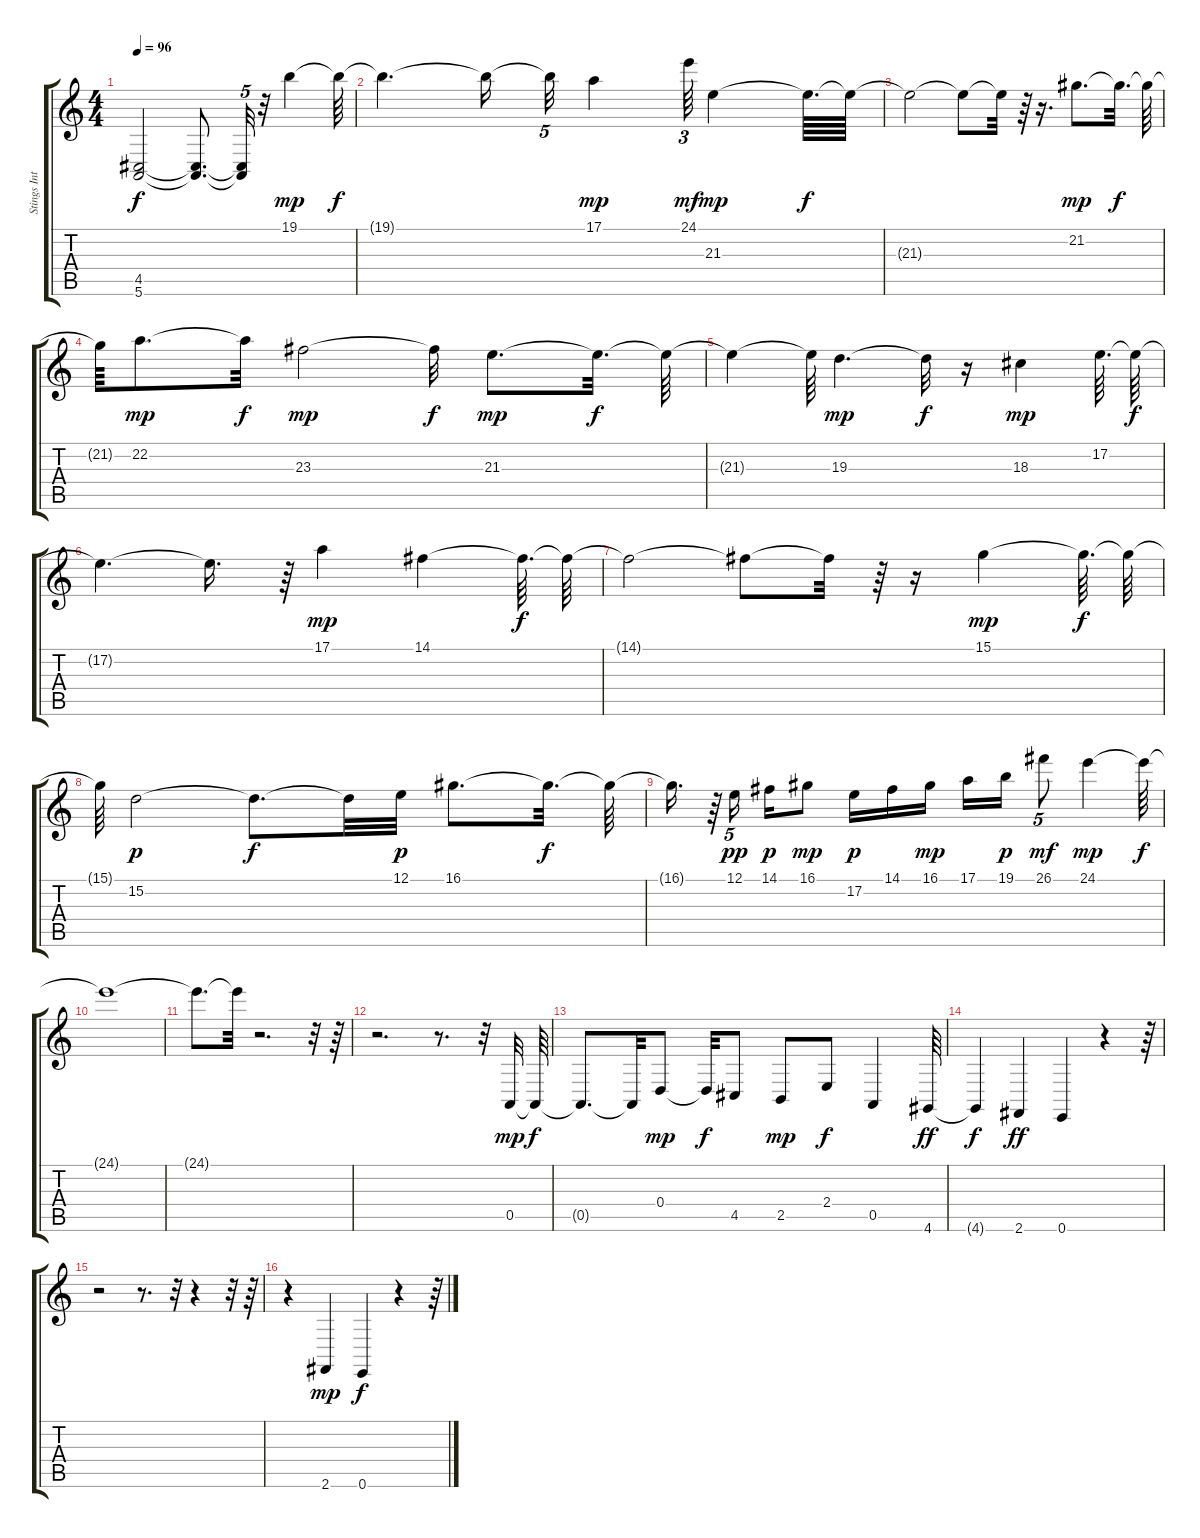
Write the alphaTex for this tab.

\track ("Stings Intro" "Stings Int") {instrument stringensemble1}
\staff {score tabs}
\tuning (E4 B3 G3 D3 A2 E2) {hide}
\ts (4 4)
\tempo 96
\clef g2
\ks c
(4.5{t} 5.6{t}).2{dy f} (4.5{t} 5.6{t}).8{d} (4.5{t} 5.6{t}).32{tu (5 4)} r.32 19.1.4{dy mp} 19.1{t}.64{dy f} |
19.1{t}.4{d} 19.1{t}.16 19.1{t}.32{tu (5 4)} 17.1.4{dy mp} 24.1.64{tu (3 2) dy mf} 21.3.4{dy mp} 21.3{t}.64{d dy f} 21.3{t}.64 |
21.3{t}.2 21.3{t}.8 21.3{t}.32 r.64 r.16{d} 21.2.8{d dy mp} 21.2{t}.32{d dy f} 21.2{t}.64 |
21.2{t}.64 22.2.8{d dy mp} 22.2{t}.32{dy f} 23.3.2{dy mp} 23.3{t}.32{dy f} 21.3.8{d dy mp} 21.3{t}.32{d dy f} 21.3{t}.64 |
21.3{t}.4 21.3{t}.64 19.3.4{d dy mp} 19.3{t}.32{dy f} r.16 18.3.4{dy mp} 17.2.64{d} 17.2{t}.64{dy f} |
17.2{t}.4{d} 17.2{t}.16{d} r.64 17.1.4{dy mp} 14.1.4 14.1{t}.64{d dy f} 14.1{t}.64 |
14.1{t}.2 14.1{t}.8 14.1{t}.32 r.64 r.16 15.1.4{dy mp} 15.1{t}.64{d dy f} 15.1{t}.64 |
15.1{t}.64 15.2.2{dy p} 15.2{t}.8{d dy f} 15.2{t}.32 12.1.32{dy p} 16.1.8{d} 16.1{t}.32{d dy f} 16.1{t}.64 |
16.1{t}.16{d} r.64 12.1.16{tu (5 4) dy pp beam splitsecondary} 14.1.16{dy p} 16.1.8{dy mp} 17.2.16{dy p} 14.1.16 16.1.16{dy mp} 17.1.16 19.1.16{dy p} 26.1.8{tu (5 4) dy mf} 24.1.4{dy mp} 24.1{t}.64{dy f} |
24.1{t}.1 |
24.1{t}.8{d} 24.1{t}.32 r.2{d} r.32 r.64 |
r.2{d} r.8{d} r.32 0.5.32{dy mp} 0.5{t}.64{dy f} |
0.5{t}.8{d} 0.5{t}.32 0.4.8{dy mp} 0.4{t}.32{dy f} 4.5.8 2.5.8{dy mp} 2.4.8{dy f} 0.5.4 4.6.64{dy ff} |
4.6{t}.4{dy f} 2.6.4{dy ff} 0.6.4 r.4 r.64 |
r.2 r.8{d} r.32 r.4 r.32 r.64 |
r.4 2.6.4{dy mp} 0.6.4{dy f} r.4 r.64
